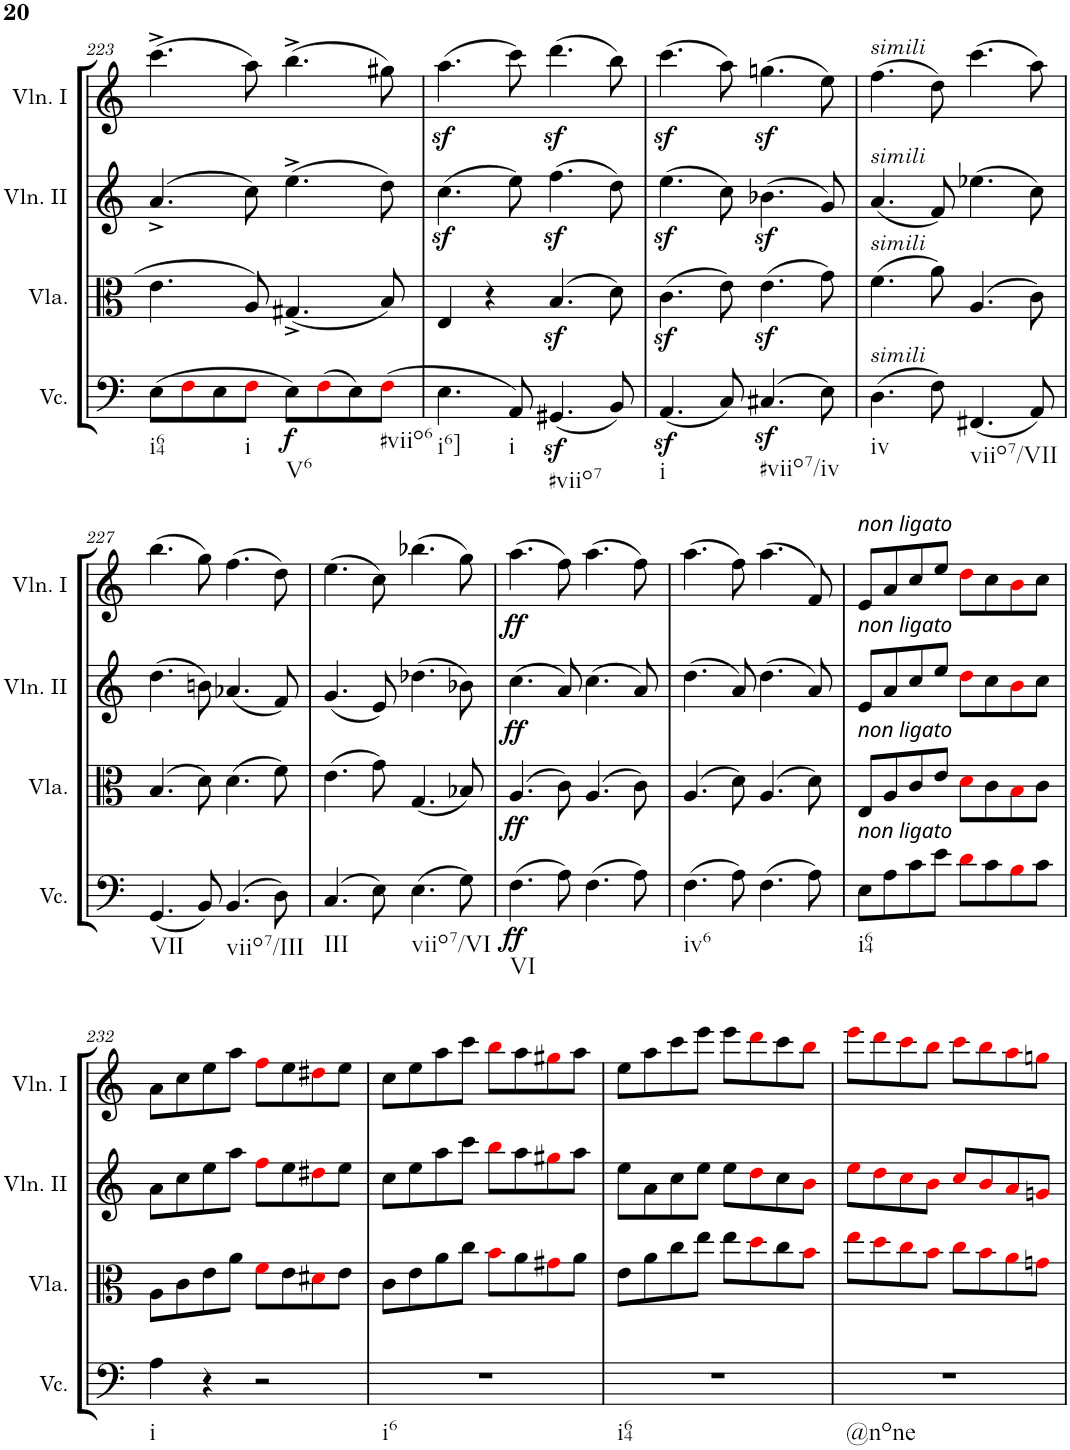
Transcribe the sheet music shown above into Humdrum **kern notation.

**kern	**dynam	**kern	**dynam	**kern	**dynam	**kern	**dynam
*part4	*part4	*part3	*part3	*part2	*part2	*part1	*part1
*staff4	*staff4	*staff3	*staff3	*staff2	*staff2	*staff1	*staff1
*I"Violoncello	*	*I"Viola	*	*I"Violino II	*	*I"Violino I	*
*I'Vc.	*	*I'Vla.	*	*I'Vln. II	*	*I'Vln. I	*
!!LO:PB:g=z
*clefF4	*	*clefC3	*	*clefG2	*	*clefG2	*
*k[]	*	*k[]	*	*k[]	*	*k[]	*
*M2/2	*	*M2/2	*	*M2/2	*	*M2/2	*
*met(c|)	*	*met(c|)	*	*met(c|)	*	*met(c|)	*
=223	=223	=223	=223	=223	=223	=223	=223
!LO:TX:b:t=i64	!	!	!	!	!	!	!
(>8E\L	.	4.e\	.	(>4.a^/	.	(>4.ccc^\	.
8Fi\	.	.	.	.	.	.	.
8E\	.	.	.	.	.	.	.
!LO:TX:b:t=i	!	!	!	!	!	!	!
8Fi\J	.	8A/	.	8cc\)	.	8aa\)	.
!LO:TX:b:t=V6	!	!	!	!	!	!	!
!	!LO:DY:b	!	!	!	!	!	!
8E\L)	f	(<4.G#X^/	.	(>4.ee^\	.	(>4.bb^\	.
(>8Fi\	.	.	.	.	.	.	.
8E\)	.	.	.	.	.	.	.
!LO:TX:b:t=#viio6	!	!	!	!	!	!	!
(>8Fi\J	.	8B/)	.	8dd\)	.	8gg#X\)	.
=224	=224	=224	=224	=224	=224	=224	=224
!LO:TX:b:t=i6]	!	!	!	!	!	!	!
4.E\	.	4E/	.	(>4.ccz<\	.	(>4.aaz<\	.
.	.	4r	.	.	.	.	.
!LO:TX:b:t=i	!	!	!	!	!	!	!
8AA/)	.	.	.	8ee\)	.	8ccc\)	.
!LO:TX:b:t=#viio7	!	!	!	!	!	!	!
(<4.GG#Xz</	.	(>4.Bz</	.	(>4.ffz<\	.	(>4.dddz<\	.
8BB/)	.	8d\)	.	8dd\)	.	8bb\)	.
=225	=225	=225	=225	=225	=225	=225	=225
!LO:TX:b:t=i	!	!	!	!	!	!	!
(<4.AAz</	.	(>4.cz<\	.	(>4.eez<\	.	(>4.cccz<\	.
8C/)	.	8e\)	.	8cc\)	.	8aa\)	.
!LO:TX:b:t=#viio7/iv	!	!	!	!	!	!	!
(>4.C#Xz</	.	(>4.ez<\	.	(>4.b-Xz<\	.	(>4.ggnz<\	.
8E\)	.	8g\)	.	8g/)	.	8ee\)	.
=226	=226	=226	=226	=226	=226	=226	=226
!	!	!	!	!	!	!LO:TX:a:i:t=simili	!
!	!	!	!	!LO:TX:a:i:t=simili	!	!	!
!	!	!LO:TX:a:i:t=simili	!	!	!	!	!
!LO:TX:a:i:t=simili	!	!	!	!	!	!	!
!LO:TX:b:t=iv	!	!	!	!	!	!	!
(>4.D\	.	(>4.f\	.	(<4.a/	.	(>4.ff\	.
8F\)	.	8a\)	.	8f/)	.	8dd\)	.
!LO:TX:b:t=viio7/VII	!	!	!	!	!	!	!
(<4.FF#X/	.	(>4.A/	.	(>4.ee-X\	.	(>4.ccc\	.
8AA/)	.	8c\)	.	8cc\)	.	8aa\)	.
!!LO:LB:g=z
=227	=227	=227	=227	=227	=227	=227	=227
!LO:TX:b:t=VII	!	!	!	!	!	!	!
(<4.GG/	.	(>4.B/	.	(>4.dd\	.	(>4.bb\	.
8BB/)	.	8d\)	.	8bn\)	.	8gg\)	.
!LO:TX:b:t=viio7/III	!	!	!	!	!	!	!
(>4.BB/	.	(>4.d\	.	(<4.a-X/	.	(>4.ff\	.
8D\)	.	8f\)	.	8f/)	.	8dd\)	.
=228	=228	=228	=228	=228	=228	=228	=228
!LO:TX:b:t=III	!	!	!	!	!	!	!
(>4.C/	.	(>4.e\	.	(<4.g/	.	(>4.ee\	.
8E\)	.	8g\)	.	8e/)	.	8cc\)	.
!LO:TX:b:t=viio7/VI	!	!	!	!	!	!	!
(>4.E\	.	(<4.G/	.	(>4.dd-X\	.	(>4.bb-X\	.
8G\)	.	8B-X/)	.	8b-X\)	.	8gg\)	.
=229	=229	=229	=229	=229	=229	=229	=229
!LO:TX:b:t=VI	!	!	!	!	!	!	!
!	!LO:DY:b	!	!LO:DY:b	!	!LO:DY:b	!	!LO:DY:b
(>4.F\	ff	(>4.A/	ff	(>4.cc\	ff	(>4.aa\	ff
8A\)	.	8c\)	.	8a/)	.	8ff\)	.
(>4.F\	.	(>4.A/	.	(>4.cc\	.	(>4.aa\	.
8A\)	.	8c\)	.	8a/)	.	8ff\)	.
=230	=230	=230	=230	=230	=230	=230	=230
!LO:TX:b:t=iv6	!	!	!	!	!	!	!
(>4.F\	.	(>4.A/	.	(>4.dd\	.	(>4.aa\	.
8A\)	.	8d\)	.	8a/)	.	8ff\)	.
(>4.F\	.	(>4.A/	.	(>4.dd\	.	(>4.aa\	.
8A\)	.	8d\)	.	8a/)	.	8f/)	.
=231	=231	=231	=231	=231	=231	=231	=231
!	!	!	!	!	!	!LO:TX:a:i:t=non ligato	!
!	!	!	!	!LO:TX:a:i:t=non ligato	!	!	!
!	!	!LO:TX:a:i:t=non ligato	!	!	!	!	!
!LO:TX:a:i:t=non ligato	!	!	!	!	!	!	!
!LO:TX:b:t=i64	!	!	!	!	!	!	!
8E\L	.	8E/L	.	8e/L	.	8e/L	.
8A\	.	8A/	.	8a/	.	8a/	.
8c\	.	8c/	.	8cc/	.	8cc/	.
8e\J	.	8e/J	.	8ee/J	.	8ee/J	.
8di\L	.	8di\L	.	8ddi\L	.	8ddi\L	.
8c\	.	8c\	.	8cc\	.	8cc\	.
8Bi\	.	8Bi\	.	8bi\	.	8bi\	.
8c\J	.	8c\J	.	8cc\J	.	8cc\J	.
!!LO:LB:g=z
=232	=232	=232	=232	=232	=232	=232	=232
!LO:TX:b:t=i	!	!	!	!	!	!	!
4A\	.	8A\L	.	8a\L	.	8a\L	.
.	.	8c\	.	8cc\	.	8cc\	.
4r	.	8e\	.	8ee\	.	8ee\	.
.	.	8a\J	.	8aa\J	.	8aa\J	.
2r	.	8fi\L	.	8ffi\L	.	8ffi\L	.
.	.	8e\	.	8ee\	.	8ee\	.
.	.	8d#Xi\	.	8dd#Xi\	.	8dd#Xi\	.
.	.	8e\J	.	8ee\J	.	8ee\J	.
=233	=233	=233	=233	=233	=233	=233	=233
!LO:TX:b:t=i6	!	!	!	!	!	!	!
1r	.	8c\L	.	8cc\L	.	8cc\L	.
.	.	8e\	.	8ee\	.	8ee\	.
.	.	8a\	.	8aa\	.	8aa\	.
.	.	8cc\J	.	8ccc\J	.	8ccc\J	.
.	.	8bi\L	.	8bbi\L	.	8bbi\L	.
.	.	8a\	.	8aa\	.	8aa\	.
.	.	8g#Xi\	.	8gg#Xi\	.	8gg#Xi\	.
.	.	8a\J	.	8aa\J	.	8aa\J	.
=234	=234	=234	=234	=234	=234	=234	=234
!LO:TX:b:t=i64	!	!	!	!	!	!	!
1r	.	8e\L	.	8ee\L	.	8ee\L	.
.	.	8a\	.	8a\	.	8aa\	.
.	.	8cc\	.	8cc\	.	8ccc\	.
.	.	8ee\J	.	8ee\J	.	8eee\J	.
.	.	8ee\L	.	8ee\L	.	8eee\L	.
.	.	8ddi\	.	8ddi\	.	8dddi\	.
.	.	8cc\	.	8cc\	.	8ccc\	.
.	.	8bi\J	.	8bi\J	.	8bbi\J	.
=235	=235	=235	=235	=235	=235	=235	=235
!LO:TX:b:t=@none	!	!	!	!	!	!	!
1r	.	8eei\L	.	8eei\L	.	8eeei\L	.
.	.	8ddi\	.	8ddi\	.	8dddi\	.
.	.	8cci\	.	8cci\	.	8ccci\	.
.	.	8bi\J	.	8bi\J	.	8bbi\J	.
.	.	8cci\L	.	8cci/L	.	8ccci\L	.
.	.	8bi\	.	8bi/	.	8bbi\	.
.	.	8ai\	.	8ai/	.	8aai\	.
.	.	8gni\J	.	8gni/J	.	8ggni\J	.
=	=	=	=	=	=	=	=
*-	*-	*-	*-	*-	*-	*-	*-
